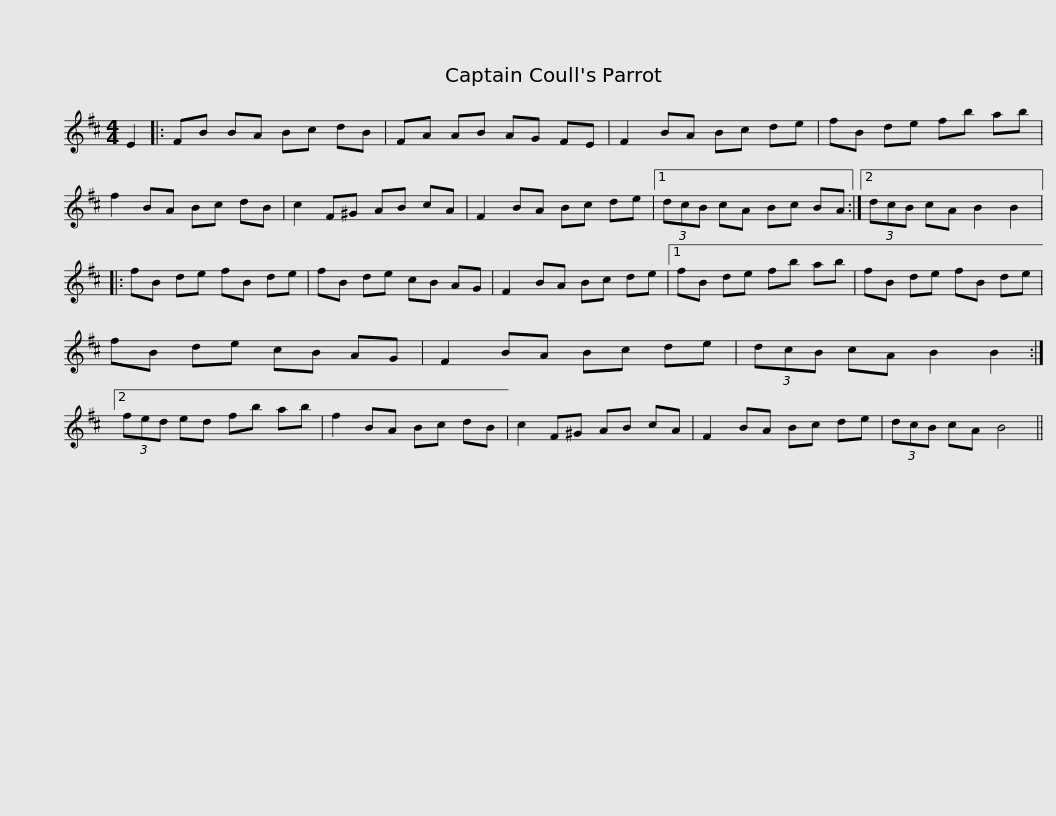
X:1
L:1/8
M:4/4
I:linebreak $
K:Bmin
V:1 treble
V:1
 E2 |: FB BA Bc dB | FA AB AG FE | F2 BA Bc de | fB de fb ab | %5
 f2 BA Bc dB |$ c2 F^G AB cA | F2 BA Bc de |1 (3dcB cA Bc BA :|2 (3dcB cA B2 B2 |: %10
 fB de fB de |$ fB de cB AG | F2 BA Bc de |1 fB de fb ab | fB de fB de | %15
 fB de cB AG |$ F2 BA Bc de | (3dcB cA B2 B2 :|2 (3fed ed fb ab | f2 BA Bc dB | %20
 c2 F^G AB cA |$ F2 BA Bc de | (3dcB cA B4 || %23
